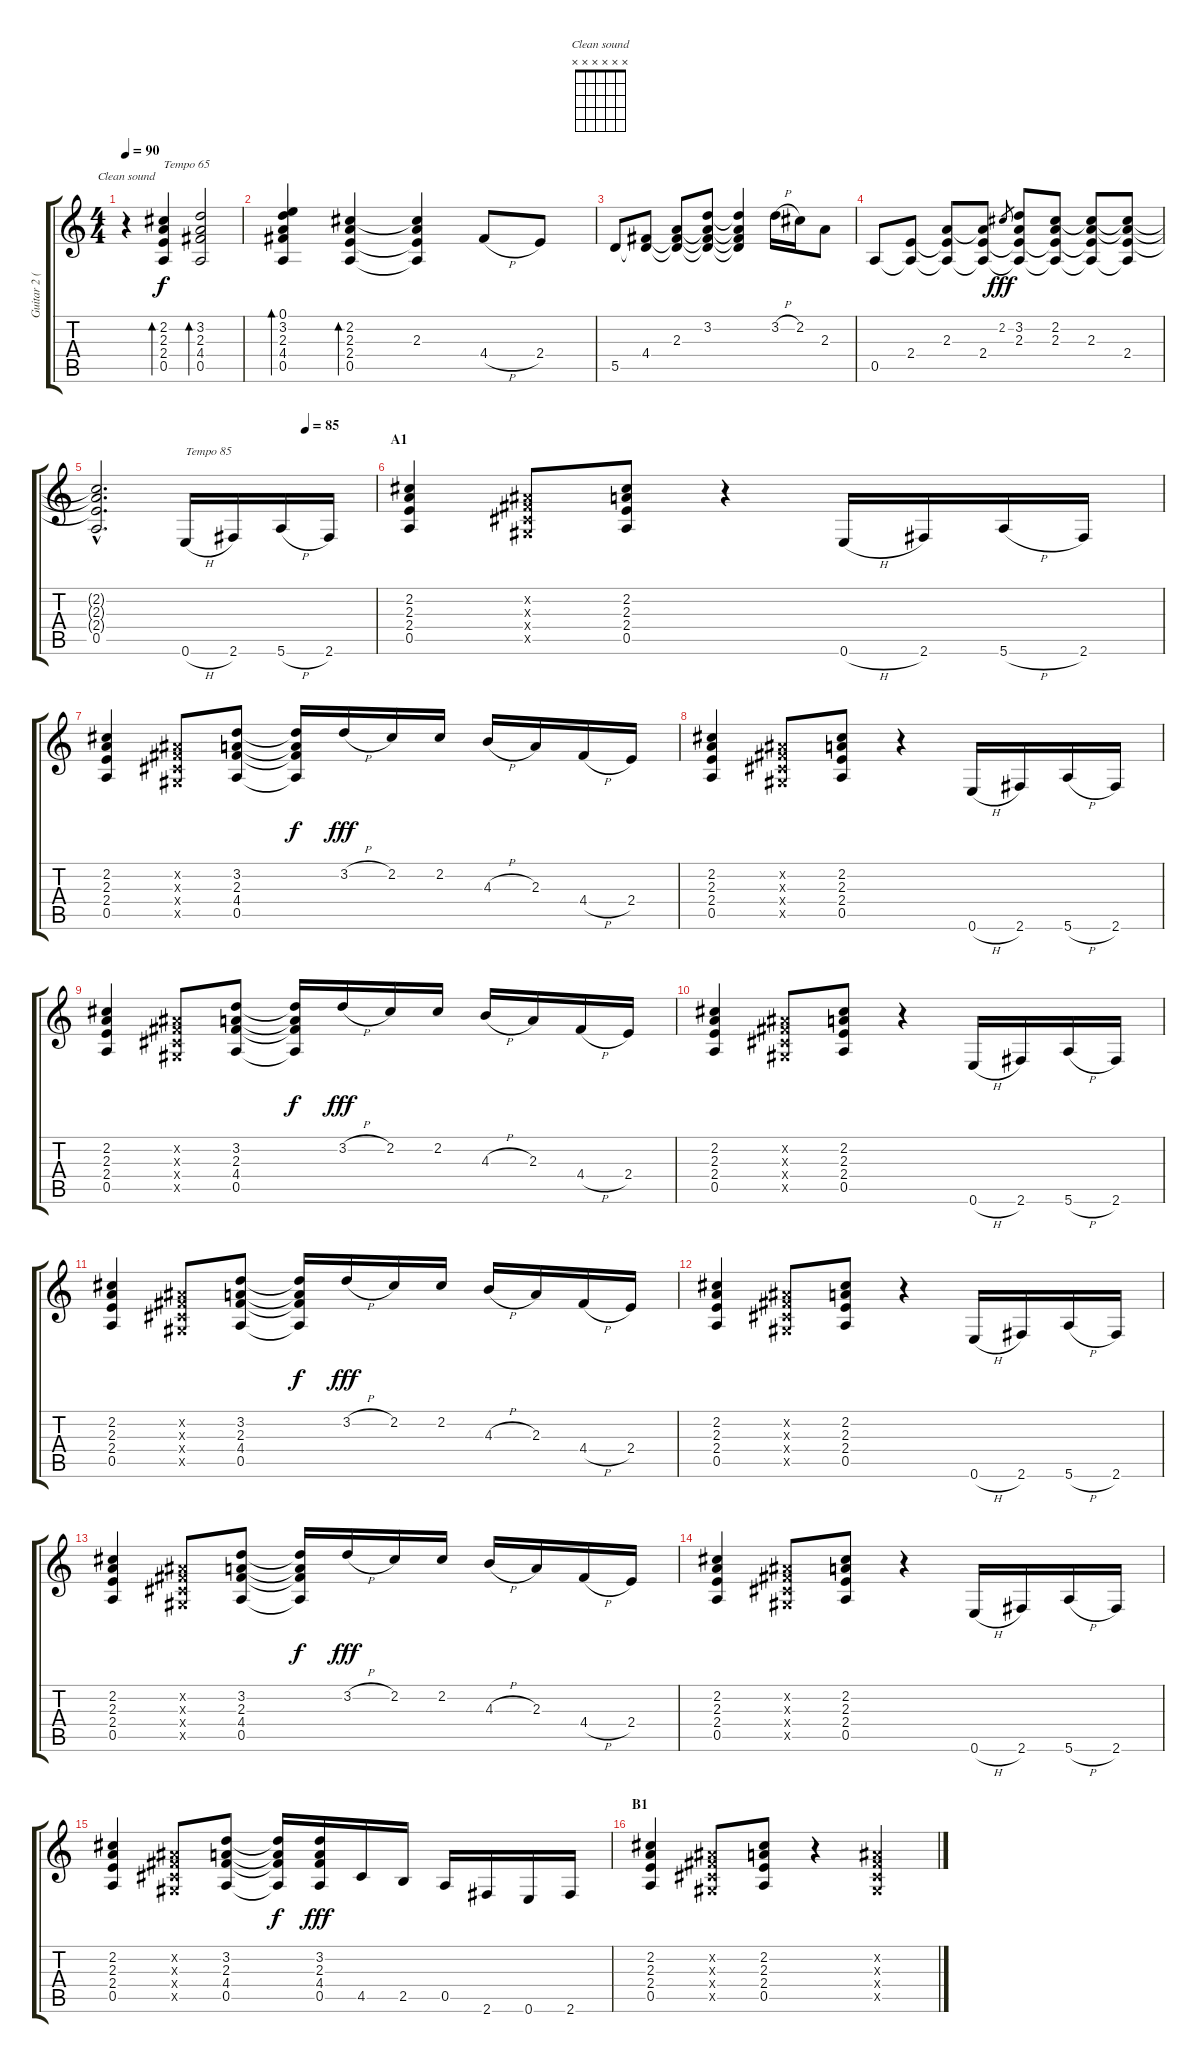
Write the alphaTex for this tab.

\track ("Guitar 2 (Rhythm)" "Guitar 2 (") {instrument distortionguitar}
\staff {score tabs}
\tuning (E4 B3 G3 D3 A2 E2) {hide}
\chord ("Clean sound" x x x x x x) {firstfret 0}
\ts (4 4)
\tempo 90
\tempo 65
\tempo 90
\clef g2
\ks c
r.4{ch "Clean sound" dy f instrument electricguitarclean} (2.2 2.3 2.4 0.5).4{bd 120 txt "Tempo 65"} (3.2 2.3 4.4 0.5).2{bd 120} |
(0.1 3.2 2.3 4.4 0.5).4{bd 120} (2.2 2.3 2.4 0.5).4{bd 120} (2.2{t} 2.3 2.4{t} 0.5{t}).4 4.4{h}.8 2.4.8 |
5.5.8 (4.4 5.5{t}).8 (2.3 4.4{t} 5.5{t}).8 (3.2 2.3{t} 4.4{t} 5.5{t}).8 (3.2{t} 2.3{t} 4.4{t} 5.5{t}).4 3.2{h}.16 2.2.16 2.3.8 |
0.5.8 (2.4 0.5{t}).8 (2.3 2.4{t} 0.5{t}).8 (2.3{t} 2.4 0.5{t}).8 2.2.8{gr dy fff} (3.2 2.3 2.4{t} 0.5{t}).8 (2.2 2.3 2.4{t} 0.5{t}).8 (2.2{t} 2.3 2.4{t} 0.5{t}).8 (2.2{t} 2.3{t} 2.4 0.5{t}).8 |
\tempo (85 0.75)
(2.2{hac t} 2.3{hac t} 2.4{hac t} 0.5{hac}).2{d} 0.6{h}.16{txt "Tempo 85"} 2.6.16 5.6{h}.16 2.6.16 |
\section ("" "A1")
(2.2 2.3 2.4 0.5).4 (-1.2{x} -1.3{x} -1.4{x} -1.5{x}).8 (2.2 2.3 2.4 0.5).8 r.4 0.6{h}.16 2.6.16 5.6{h}.16 2.6.16 |
(2.2 2.3 2.4 0.5).4 (-1.2{x} -1.3{x} -1.4{x} -1.5{x}).8 (3.2 2.3 4.4 0.5).8 (3.2{t} 2.3{t} 4.4{t} 0.5{t}).16{dy f} 3.2{h}.16{dy fff} 2.2.16 2.2.16 4.3{h}.16 2.3.16 4.4{h}.16 2.4.16 |
(2.2 2.3 2.4 0.5).4 (-1.2{x} -1.3{x} -1.4{x} -1.5{x}).8 (2.2 2.3 2.4 0.5).8 r.4 0.6{h}.16 2.6.16 5.6{h}.16 2.6.16 |
(2.2 2.3 2.4 0.5).4 (-1.2{x} -1.3{x} -1.4{x} -1.5{x}).8 (3.2 2.3 4.4 0.5).8 (3.2{t} 2.3{t} 4.4{t} 0.5{t}).16{dy f} 3.2{h}.16{dy fff} 2.2.16 2.2.16 4.3{h}.16 2.3.16 4.4{h}.16 2.4.16 |
(2.2 2.3 2.4 0.5).4 (-1.2{x} -1.3{x} -1.4{x} -1.5{x}).8 (2.2 2.3 2.4 0.5).8 r.4 0.6{h}.16 2.6.16 5.6{h}.16 2.6.16 |
(2.2 2.3 2.4 0.5).4 (-1.2{x} -1.3{x} -1.4{x} -1.5{x}).8 (3.2 2.3 4.4 0.5).8 (3.2{t} 2.3{t} 4.4{t} 0.5{t}).16{dy f} 3.2{h}.16{dy fff} 2.2.16 2.2.16 4.3{h}.16 2.3.16 4.4{h}.16 2.4.16 |
(2.2 2.3 2.4 0.5).4 (-1.2{x} -1.3{x} -1.4{x} -1.5{x}).8 (2.2 2.3 2.4 0.5).8 r.4 0.6{h}.16 2.6.16 5.6{h}.16 2.6.16 |
(2.2 2.3 2.4 0.5).4 (-1.2{x} -1.3{x} -1.4{x} -1.5{x}).8 (3.2 2.3 4.4 0.5).8 (3.2{t} 2.3{t} 4.4{t} 0.5{t}).16{dy f} 3.2{h}.16{dy fff} 2.2.16 2.2.16 4.3{h}.16 2.3.16 4.4{h}.16 2.4.16 |
(2.2 2.3 2.4 0.5).4 (-1.2{x} -1.3{x} -1.4{x} -1.5{x}).8 (2.2 2.3 2.4 0.5).8 r.4 0.6{h}.16 2.6.16 5.6{h}.16 2.6.16 |
(2.2 2.3 2.4 0.5).4 (-1.2{x} -1.3{x} -1.4{x} -1.5{x}).8 (3.2 2.3 4.4 0.5).8 (3.2{t} 2.3{t} 4.4{t} 0.5{t}).16{dy f} (3.2 2.3 4.4 0.5).16{dy fff} 4.5.16 2.5.16 0.5.16 2.6.16 0.6.16 2.6.16 |
\section ("" "B1")
(2.2 2.3 2.4 0.5).4 (-1.2{x} -1.3{x} -1.4{x} -1.5{x}).8 (2.2 2.3 2.4 0.5).8 r.4 (-1.2{x} -1.3{x} -1.4{x} -1.5{x}).4
